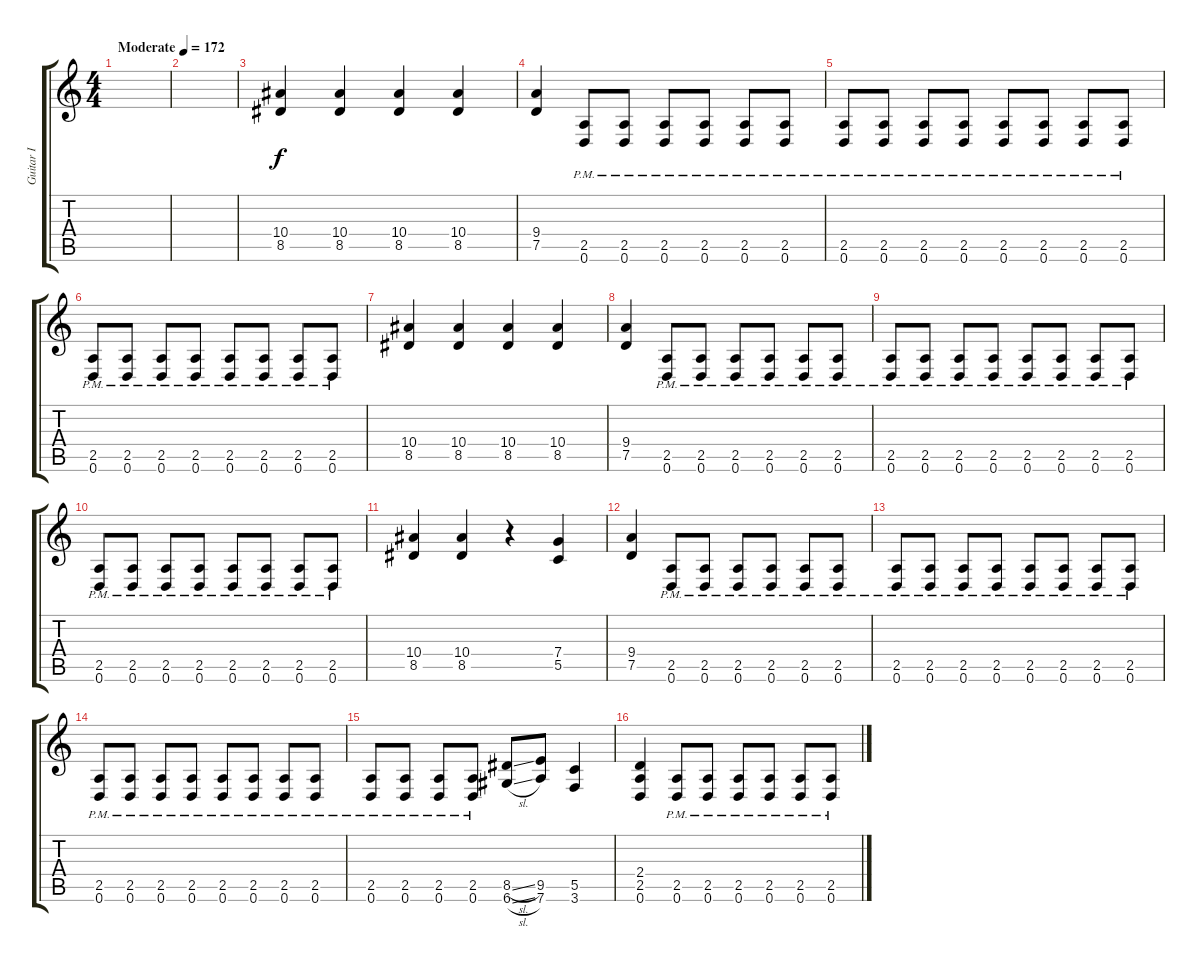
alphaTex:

\track ("Guitar I" "Guitar I") {instrument distortionguitar}
\staff {score tabs}
\tuning (D4 A3 F3 C3 G2 D2) {hide}
\ts (4 4)
\tempo (172 "Moderate")
\clef g2
\ks c
|
|
(10.4 8.5).4 (10.4 8.5).4 (10.4 8.5).4 (10.4 8.5).4 |
(9.4 7.5).4 (2.5{pm} 0.6{pm}).8 (2.5{pm} 0.6{pm}).8 (2.5{pm} 0.6{pm}).8 (2.5{pm} 0.6{pm}).8 (2.5{pm} 0.6{pm}).8 (2.5{pm} 0.6{pm}).8 |
(2.5{pm} 0.6{pm}).8 (2.5{pm} 0.6{pm}).8 (2.5{pm} 0.6{pm}).8 (2.5{pm} 0.6{pm}).8 (2.5{pm} 0.6{pm}).8 (2.5{pm} 0.6{pm}).8 (2.5{pm} 0.6{pm}).8 (2.5{pm} 0.6{pm}).8 |
(2.5{pm} 0.6{pm}).8 (2.5{pm} 0.6{pm}).8 (2.5{pm} 0.6{pm}).8 (2.5{pm} 0.6{pm}).8 (2.5{pm} 0.6{pm}).8 (2.5{pm} 0.6{pm}).8 (2.5{pm} 0.6{pm}).8 (2.5{pm} 0.6{pm}).8 |
(10.4 8.5).4 (10.4 8.5).4 (10.4 8.5).4 (10.4 8.5).4 |
(9.4 7.5).4 (2.5{pm} 0.6{pm}).8 (2.5{pm} 0.6{pm}).8 (2.5{pm} 0.6{pm}).8 (2.5{pm} 0.6{pm}).8 (2.5{pm} 0.6{pm}).8 (2.5{pm} 0.6{pm}).8 |
(2.5{pm} 0.6{pm}).8 (2.5{pm} 0.6{pm}).8 (2.5{pm} 0.6{pm}).8 (2.5{pm} 0.6{pm}).8 (2.5{pm} 0.6{pm}).8 (2.5{pm} 0.6{pm}).8 (2.5{pm} 0.6{pm}).8 (2.5{pm} 0.6{pm}).8 |
(2.5{pm} 0.6{pm}).8 (2.5{pm} 0.6{pm}).8 (2.5{pm} 0.6{pm}).8 (2.5{pm} 0.6{pm}).8 (2.5{pm} 0.6{pm}).8 (2.5{pm} 0.6{pm}).8 (2.5{pm} 0.6{pm}).8 (2.5{pm} 0.6{pm}).8 |
(10.4 8.5).4 (10.4 8.5).4 r.4 (7.4 5.5).4 |
(9.4 7.5).4 (2.5{pm} 0.6{pm}).8 (2.5{pm} 0.6{pm}).8 (2.5{pm} 0.6{pm}).8 (2.5{pm} 0.6{pm}).8 (2.5{pm} 0.6{pm}).8 (2.5{pm} 0.6{pm}).8 |
(2.5{pm} 0.6{pm}).8 (2.5{pm} 0.6{pm}).8 (2.5{pm} 0.6{pm}).8 (2.5{pm} 0.6{pm}).8 (2.5{pm} 0.6{pm}).8 (2.5{pm} 0.6{pm}).8 (2.5{pm} 0.6{pm}).8 (2.5{pm} 0.6{pm}).8 |
(2.5{pm} 0.6{pm}).8 (2.5{pm} 0.6{pm}).8 (2.5{pm} 0.6{pm}).8 (2.5{pm} 0.6{pm}).8 (2.5{pm} 0.6{pm}).8 (2.5{pm} 0.6{pm}).8 (2.5{pm} 0.6{pm}).8 (2.5{pm} 0.6{pm}).8 |
(2.5{pm} 0.6{pm}).8 (2.5{pm} 0.6{pm}).8 (2.5{pm} 0.6{pm}).8 (2.5{pm} 0.6{pm}).8 (8.5{sl} 6.6{sl}).8 (9.5 7.6).8 (5.5 3.6).4 |
(2.4 2.5 0.6).4 (2.5{pm} 0.6{pm}).8 (2.5{pm} 0.6{pm}).8 (2.5{pm} 0.6{pm}).8 (2.5{pm} 0.6{pm}).8 (2.5{pm} 0.6{pm}).8 (2.5{pm} 0.6{pm}).8
